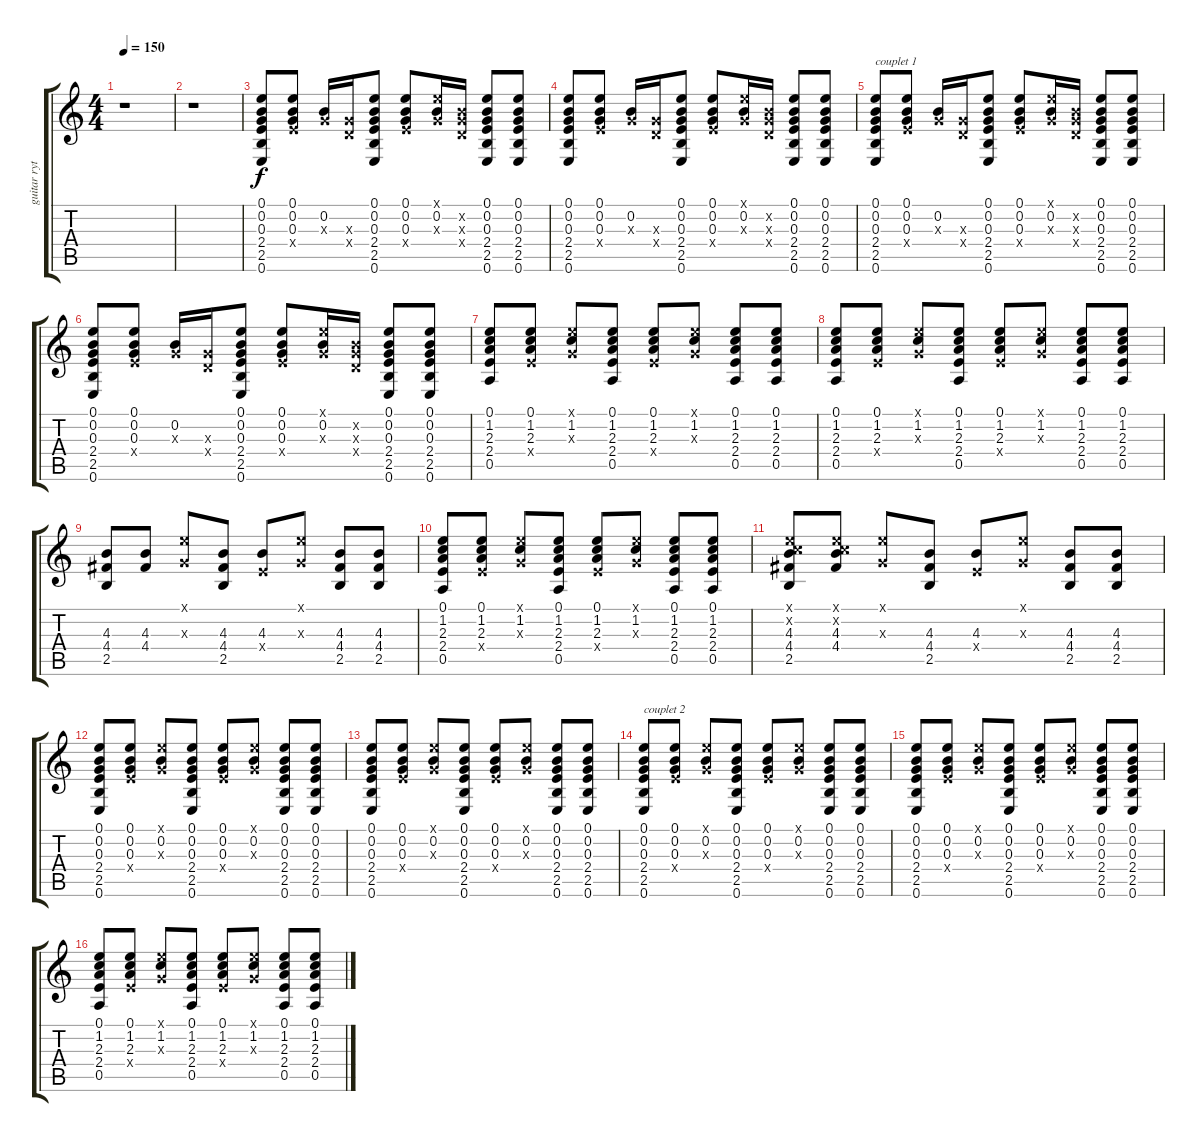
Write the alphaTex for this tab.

\track ("guitar rythmique" "guitar ryt") {instrument acousticguitarsteel}
\staff {score tabs}
\tuning (E4 B3 G3 D3 A2 E2) {hide}
\ts (4 4)
\tempo 150
\clef g2
\ks c
r.1{dy f instrument acousticguitarsteel} |
r.1 |
(0.1 0.2 0.3 2.4 2.5 0.6).8 (0.1 0.2 0.3 2.4{x}).8 (0.2 0.3{x}).16 (0.3{x} 0.4{x}).16 (0.1 0.2 0.3 2.4 2.5 0.6).8 (0.1 0.2 0.3 2.4{x}).8 (0.1{x} 0.2 0.3{x}).16 (0.2{x} 0.3{x} 0.4{x}).16 (0.1 0.2 0.3 2.4 2.5 0.6).8 (0.1 0.2 0.3 2.4 2.5 0.6).8 |
(0.1 0.2 0.3 2.4 2.5 0.6).8 (0.1 0.2 0.3 2.4{x}).8 (0.2 0.3{x}).16 (0.3{x} 0.4{x}).16 (0.1 0.2 0.3 2.4 2.5 0.6).8 (0.1 0.2 0.3 2.4{x}).8 (0.1{x} 0.2 0.3{x}).16 (0.2{x} 0.3{x} 0.4{x}).16 (0.1 0.2 0.3 2.4 2.5 0.6).8 (0.1 0.2 0.3 2.4 2.5 0.6).8 |
(0.1 0.2 0.3 2.4 2.5 0.6).8{txt "couplet 1"} (0.1 0.2 0.3 2.4{x}).8 (0.2 0.3{x}).16 (0.3{x} 0.4{x}).16 (0.1 0.2 0.3 2.4 2.5 0.6).8 (0.1 0.2 0.3 2.4{x}).8 (0.1{x} 0.2 0.3{x}).16 (0.2{x} 0.3{x} 0.4{x}).16 (0.1 0.2 0.3 2.4 2.5 0.6).8 (0.1 0.2 0.3 2.4 2.5 0.6).8 |
(0.1 0.2 0.3 2.4 2.5 0.6).8 (0.1 0.2 0.3 2.4{x}).8 (0.2 0.3{x}).16 (0.3{x} 0.4{x}).16 (0.1 0.2 0.3 2.4 2.5 0.6).8 (0.1 0.2 0.3 2.4{x}).8 (0.1{x} 0.2 0.3{x}).16 (0.2{x} 0.3{x} 0.4{x}).16 (0.1 0.2 0.3 2.4 2.5 0.6).8 (0.1 0.2 0.3 2.4 2.5 0.6).8 |
(0.1 1.2 2.3 2.4 0.5).8 (0.1 1.2 2.3 2.4{x}).8 (0.1{x} 1.2 0.3{x}).8 (0.1 1.2 2.3 2.4 0.5).8 (0.1 1.2 2.3 2.4{x}).8 (0.1{x} 1.2 0.3{x}).8 (0.1 1.2 2.3 2.4 0.5).8 (0.1 1.2 2.3 2.4 0.5).8 |
(0.1 1.2 2.3 2.4 0.5).8 (0.1 1.2 2.3 2.4{x}).8 (0.1{x} 1.2 0.3{x}).8 (0.1 1.2 2.3 2.4 0.5).8 (0.1 1.2 2.3 2.4{x}).8 (0.1{x} 1.2 0.3{x}).8 (0.1 1.2 2.3 2.4 0.5).8 (0.1 1.2 2.3 2.4 0.5).8 |
(4.3 4.4 2.5).8 (4.3 4.4).8 (0.1{x} 0.3{x}).8 (4.3 4.4 2.5).8 (4.3 2.4{x}).8 (0.1{x} 0.3{x}).8 (4.3 4.4 2.5).8 (4.3 4.4 2.5).8 |
(0.1 1.2 2.3 2.4 0.5).8 (0.1 1.2 2.3 2.4{x}).8 (0.1{x} 1.2 0.3{x}).8 (0.1 1.2 2.3 2.4 0.5).8 (0.1 1.2 2.3 2.4{x}).8 (0.1{x} 1.2 0.3{x}).8 (0.1 1.2 2.3 2.4 0.5).8 (0.1 1.2 2.3 2.4 0.5).8 |
(0.1{x} 1.2{x} 4.3 4.4 2.5).8 (0.1{x} 1.2{x} 4.3 4.4).8 (0.1{x} 0.3{x}).8 (4.3 4.4 2.5).8 (4.3 2.4{x}).8 (0.1{x} 0.3{x}).8 (4.3 4.4 2.5).8 (4.3 4.4 2.5).8 |
(0.1 0.2 0.3 2.4 2.5 0.6).8 (0.1 0.2 0.3 2.4{x}).8 (0.1{x} 0.2 0.3{x}).8 (0.1 0.2 0.3 2.4 2.5 0.6).8 (0.1 0.2 0.3 2.4{x}).8 (0.1{x} 0.2 0.3{x}).8 (0.1 0.2 0.3 2.4 2.5 0.6).8 (0.1 0.2 0.3 2.4 2.5 0.6).8 |
(0.1 0.2 0.3 2.4 2.5 0.6).8 (0.1 0.2 0.3 2.4{x}).8 (0.1{x} 0.2 0.3{x}).8 (0.1 0.2 0.3 2.4 2.5 0.6).8 (0.1 0.2 0.3 2.4{x}).8 (0.1{x} 0.2 0.3{x}).8 (0.1 0.2 0.3 2.4 2.5 0.6).8 (0.1 0.2 0.3 2.4 2.5 0.6).8 |
(0.1 0.2 0.3 2.4 2.5 0.6).8{txt "couplet 2"} (0.1 0.2 0.3 2.4{x}).8 (0.1{x} 0.2 0.3{x}).8 (0.1 0.2 0.3 2.4 2.5 0.6).8 (0.1 0.2 0.3 2.4{x}).8 (0.1{x} 0.2 0.3{x}).8 (0.1 0.2 0.3 2.4 2.5 0.6).8 (0.1 0.2 0.3 2.4 2.5 0.6).8 |
(0.1 0.2 0.3 2.4 2.5 0.6).8 (0.1 0.2 0.3 2.4{x}).8 (0.1{x} 0.2 0.3{x}).8 (0.1 0.2 0.3 2.4 2.5 0.6).8 (0.1 0.2 0.3 2.4{x}).8 (0.1{x} 0.2 0.3{x}).8 (0.1 0.2 0.3 2.4 2.5 0.6).8 (0.1 0.2 0.3 2.4 2.5 0.6).8 |
(0.1 1.2 2.3 2.4 0.5).8 (0.1 1.2 2.3 2.4{x}).8 (0.1{x} 1.2 0.3{x}).8 (0.1 1.2 2.3 2.4 0.5).8 (0.1 1.2 2.3 2.4{x}).8 (0.1{x} 1.2 0.3{x}).8 (0.1 1.2 2.3 2.4 0.5).8 (0.1 1.2 2.3 2.4 0.5).8
